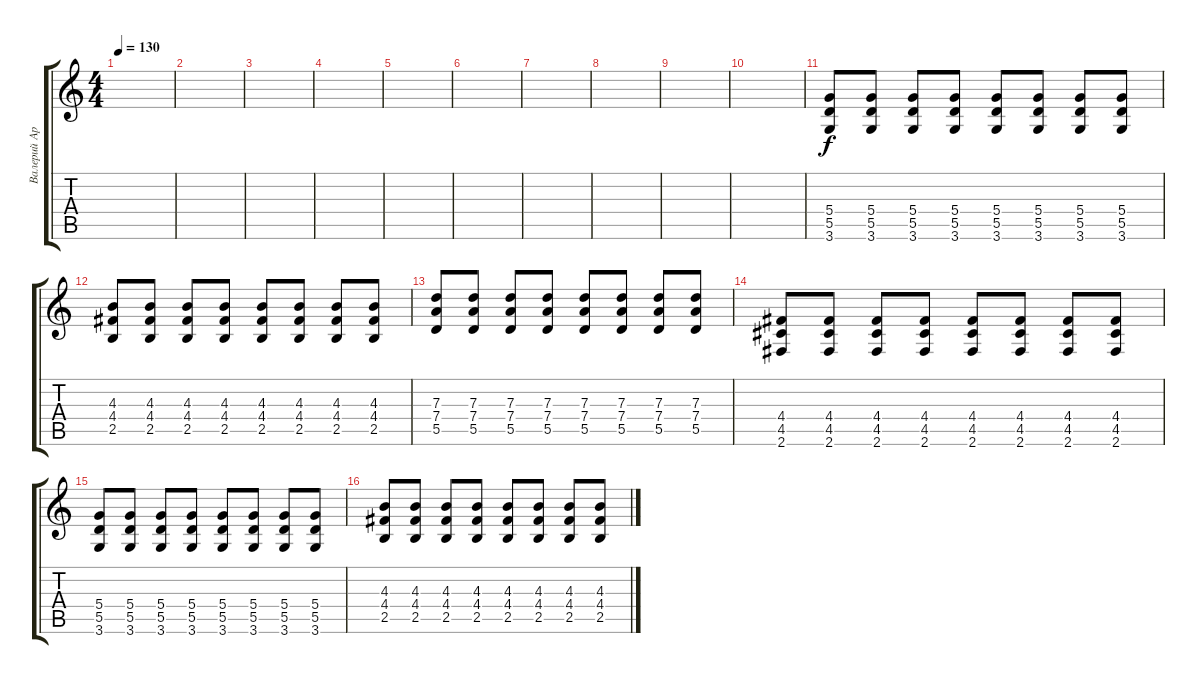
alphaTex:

\track ("Валерий Аркадин" "Валерий Ар") {instrument distortionguitar}
\staff {score tabs}
\tuning (E4 B3 G3 D3 A2 E2) {hide}
\ts (4 4)
\tempo 130
\clef g2
\ks c
|
|
|
|
|
|
|
|
|
|
(5.4 5.5 3.6).8 (5.4 5.5 3.6).8 (5.4 5.5 3.6).8 (5.4 5.5 3.6).8 (5.4 5.5 3.6).8 (5.4 5.5 3.6).8 (5.4 5.5 3.6).8 (5.4 5.5 3.6).8 |
(4.3 4.4 2.5).8 (4.3 4.4 2.5).8 (4.3 4.4 2.5).8 (4.3 4.4 2.5).8 (4.3 4.4 2.5).8 (4.3 4.4 2.5).8 (4.3 4.4 2.5).8 (4.3 4.4 2.5).8 |
(7.3 7.4 5.5).8 (7.3 7.4 5.5).8 (7.3 7.4 5.5).8 (7.3 7.4 5.5).8 (7.3 7.4 5.5).8 (7.3 7.4 5.5).8 (7.3 7.4 5.5).8 (7.3 7.4 5.5).8 |
(4.4 4.5 2.6).8 (4.4 4.5 2.6).8 (4.4 4.5 2.6).8 (4.4 4.5 2.6).8 (4.4 4.5 2.6).8 (4.4 4.5 2.6).8 (4.4 4.5 2.6).8 (4.4 4.5 2.6).8 |
(5.4 5.5 3.6).8 (5.4 5.5 3.6).8 (5.4 5.5 3.6).8 (5.4 5.5 3.6).8 (5.4 5.5 3.6).8 (5.4 5.5 3.6).8 (5.4 5.5 3.6).8 (5.4 5.5 3.6).8 |
(4.3 4.4 2.5).8 (4.3 4.4 2.5).8 (4.3 4.4 2.5).8 (4.3 4.4 2.5).8 (4.3 4.4 2.5).8 (4.3 4.4 2.5).8 (4.3 4.4 2.5).8 (4.3 4.4 2.5).8
